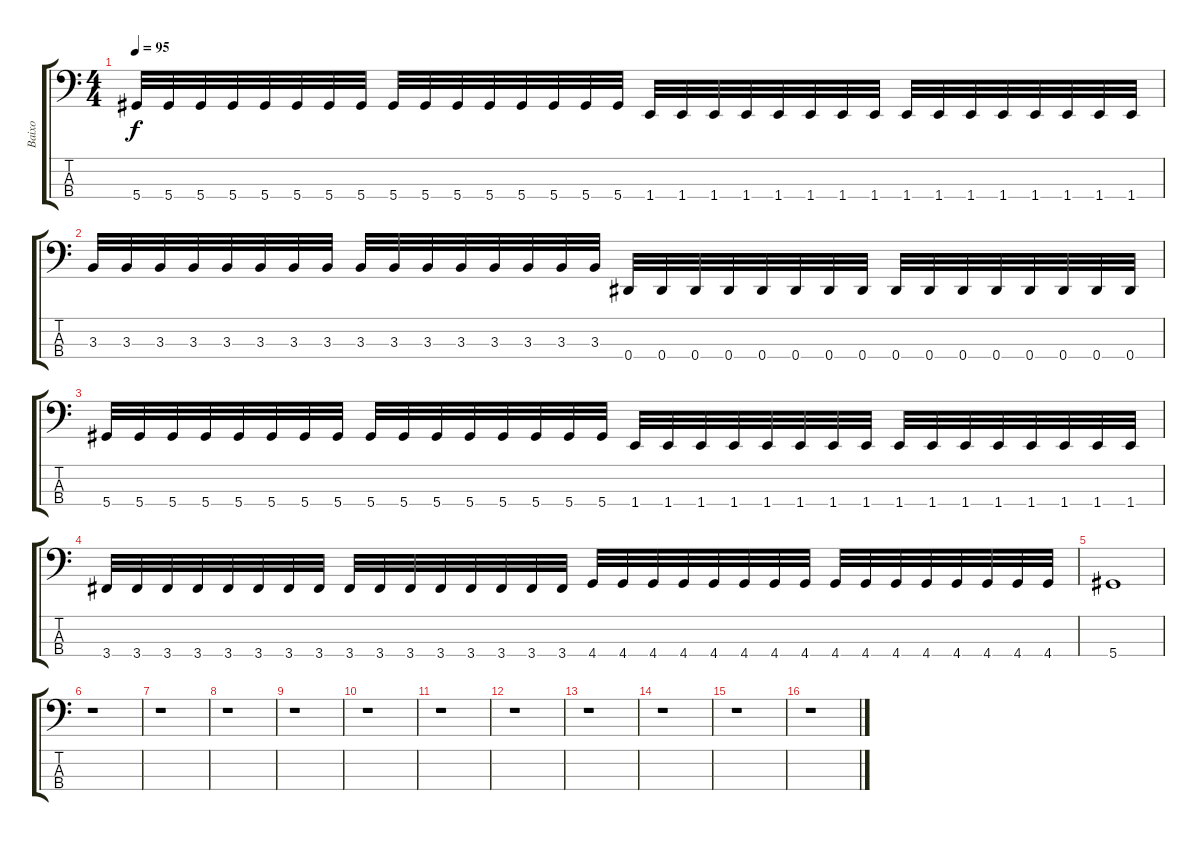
\track ("Baixo" "Baixo") {instrument electricbassfinger}
\staff {score tabs}
\tuning (Gb2 Db2 Ab1 Eb1) {hide}
\ts (4 4)
\tempo 95
\clef f4
\ks c
5.4.32{dy f} 5.4.32 5.4.32 5.4.32 5.4.32 5.4.32 5.4.32 5.4.32 5.4.32 5.4.32 5.4.32 5.4.32 5.4.32 5.4.32 5.4.32 5.4.32 1.4.32 1.4.32 1.4.32 1.4.32 1.4.32 1.4.32 1.4.32 1.4.32 1.4.32 1.4.32 1.4.32 1.4.32 1.4.32 1.4.32 1.4.32 1.4.32 |
3.3.32 3.3.32 3.3.32 3.3.32 3.3.32 3.3.32 3.3.32 3.3.32 3.3.32 3.3.32 3.3.32 3.3.32 3.3.32 3.3.32 3.3.32 3.3.32 0.4.32 0.4.32 0.4.32 0.4.32 0.4.32 0.4.32 0.4.32 0.4.32 0.4.32 0.4.32 0.4.32 0.4.32 0.4.32 0.4.32 0.4.32 0.4.32 |
5.4.32 5.4.32 5.4.32 5.4.32 5.4.32 5.4.32 5.4.32 5.4.32 5.4.32 5.4.32 5.4.32 5.4.32 5.4.32 5.4.32 5.4.32 5.4.32 1.4.32 1.4.32 1.4.32 1.4.32 1.4.32 1.4.32 1.4.32 1.4.32 1.4.32 1.4.32 1.4.32 1.4.32 1.4.32 1.4.32 1.4.32 1.4.32 |
3.4.32 3.4.32 3.4.32 3.4.32 3.4.32 3.4.32 3.4.32 3.4.32 3.4.32 3.4.32 3.4.32 3.4.32 3.4.32 3.4.32 3.4.32 3.4.32 4.4.32 4.4.32 4.4.32 4.4.32 4.4.32 4.4.32 4.4.32 4.4.32 4.4.32 4.4.32 4.4.32 4.4.32 4.4.32 4.4.32 4.4.32 4.4.32 |
5.4.1 |
r.1 |
r.1 |
r.1 |
r.1 |
r.1 |
r.1 |
r.1 |
r.1 |
r.1 |
r.1 |
r.1
